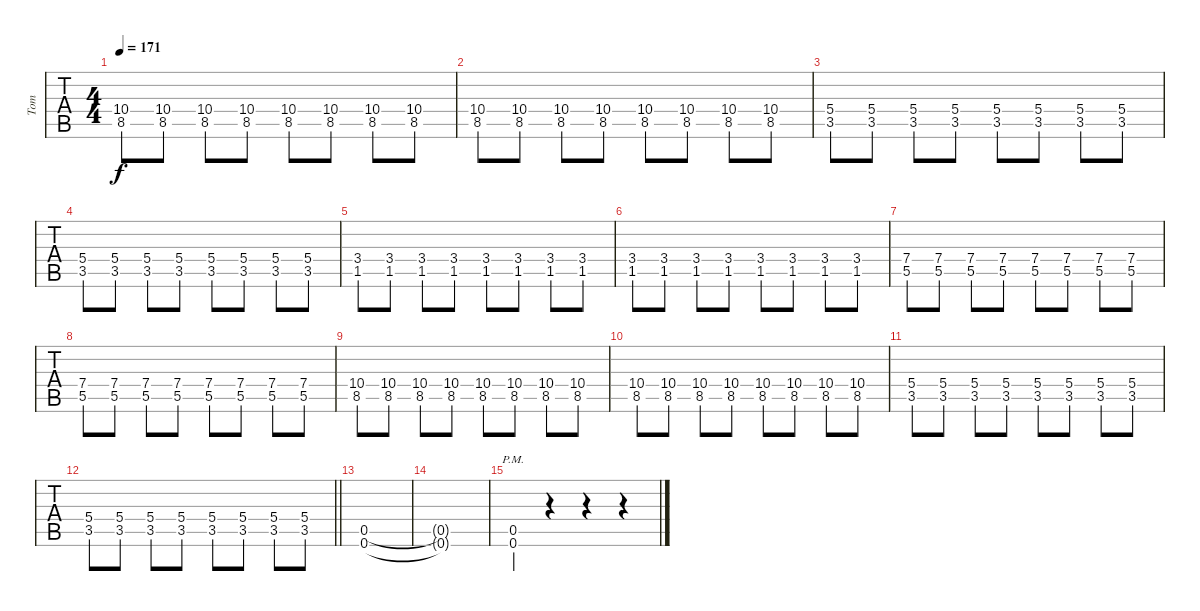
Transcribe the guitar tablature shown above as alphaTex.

\track ("Tom" "Tom") {instrument distortionguitar}
\staff {tabs}
\tuning (C4 G3 Eb3 Bb2 F2 Bb1) {hide}
\ts (4 4)
\tempo 171
\clef f4
\ks c
(10.4 8.5).8{dy f} (10.4 8.5).8 (10.4 8.5).8 (10.4 8.5).8 (10.4 8.5).8 (10.4 8.5).8 (10.4 8.5).8 (10.4 8.5).8 |
(10.4 8.5).8 (10.4 8.5).8 (10.4 8.5).8 (10.4 8.5).8 (10.4 8.5).8 (10.4 8.5).8 (10.4 8.5).8 (10.4 8.5).8 |
(5.4 3.5).8 (5.4 3.5).8 (5.4 3.5).8 (5.4 3.5).8 (5.4 3.5).8 (5.4 3.5).8 (5.4 3.5).8 (5.4 3.5).8 |
(5.4 3.5).8 (5.4 3.5).8 (5.4 3.5).8 (5.4 3.5).8 (5.4 3.5).8 (5.4 3.5).8 (5.4 3.5).8 (5.4 3.5).8 |
(3.4 1.5).8 (3.4 1.5).8 (3.4 1.5).8 (3.4 1.5).8 (3.4 1.5).8 (3.4 1.5).8 (3.4 1.5).8 (3.4 1.5).8 |
(3.4 1.5).8 (3.4 1.5).8 (3.4 1.5).8 (3.4 1.5).8 (3.4 1.5).8 (3.4 1.5).8 (3.4 1.5).8 (3.4 1.5).8 |
(7.4 5.5).8 (7.4 5.5).8 (7.4 5.5).8 (7.4 5.5).8 (7.4 5.5).8 (7.4 5.5).8 (7.4 5.5).8 (7.4 5.5).8 |
(7.4 5.5).8 (7.4 5.5).8 (7.4 5.5).8 (7.4 5.5).8 (7.4 5.5).8 (7.4 5.5).8 (7.4 5.5).8 (7.4 5.5).8 |
(10.4 8.5).8 (10.4 8.5).8 (10.4 8.5).8 (10.4 8.5).8 (10.4 8.5).8 (10.4 8.5).8 (10.4 8.5).8 (10.4 8.5).8 |
(10.4 8.5).8 (10.4 8.5).8 (10.4 8.5).8 (10.4 8.5).8 (10.4 8.5).8 (10.4 8.5).8 (10.4 8.5).8 (10.4 8.5).8 |
(5.4 3.5).8 (5.4 3.5).8 (5.4 3.5).8 (5.4 3.5).8 (5.4 3.5).8 (5.4 3.5).8 (5.4 3.5).8 (5.4 3.5).8 |
\barLineRight lightlight
(5.4 3.5).8 (5.4 3.5).8 (5.4 3.5).8 (5.4 3.5).8 (5.4 3.5).8 (5.4 3.5).8 (5.4 3.5).8 (5.4 3.5).8 |
(0.5 0.6).1 |
(0.5{t} 0.6{t}).1 |
(0.5{pm} 0.6{pm}).4 r.4 r.4 r.4
